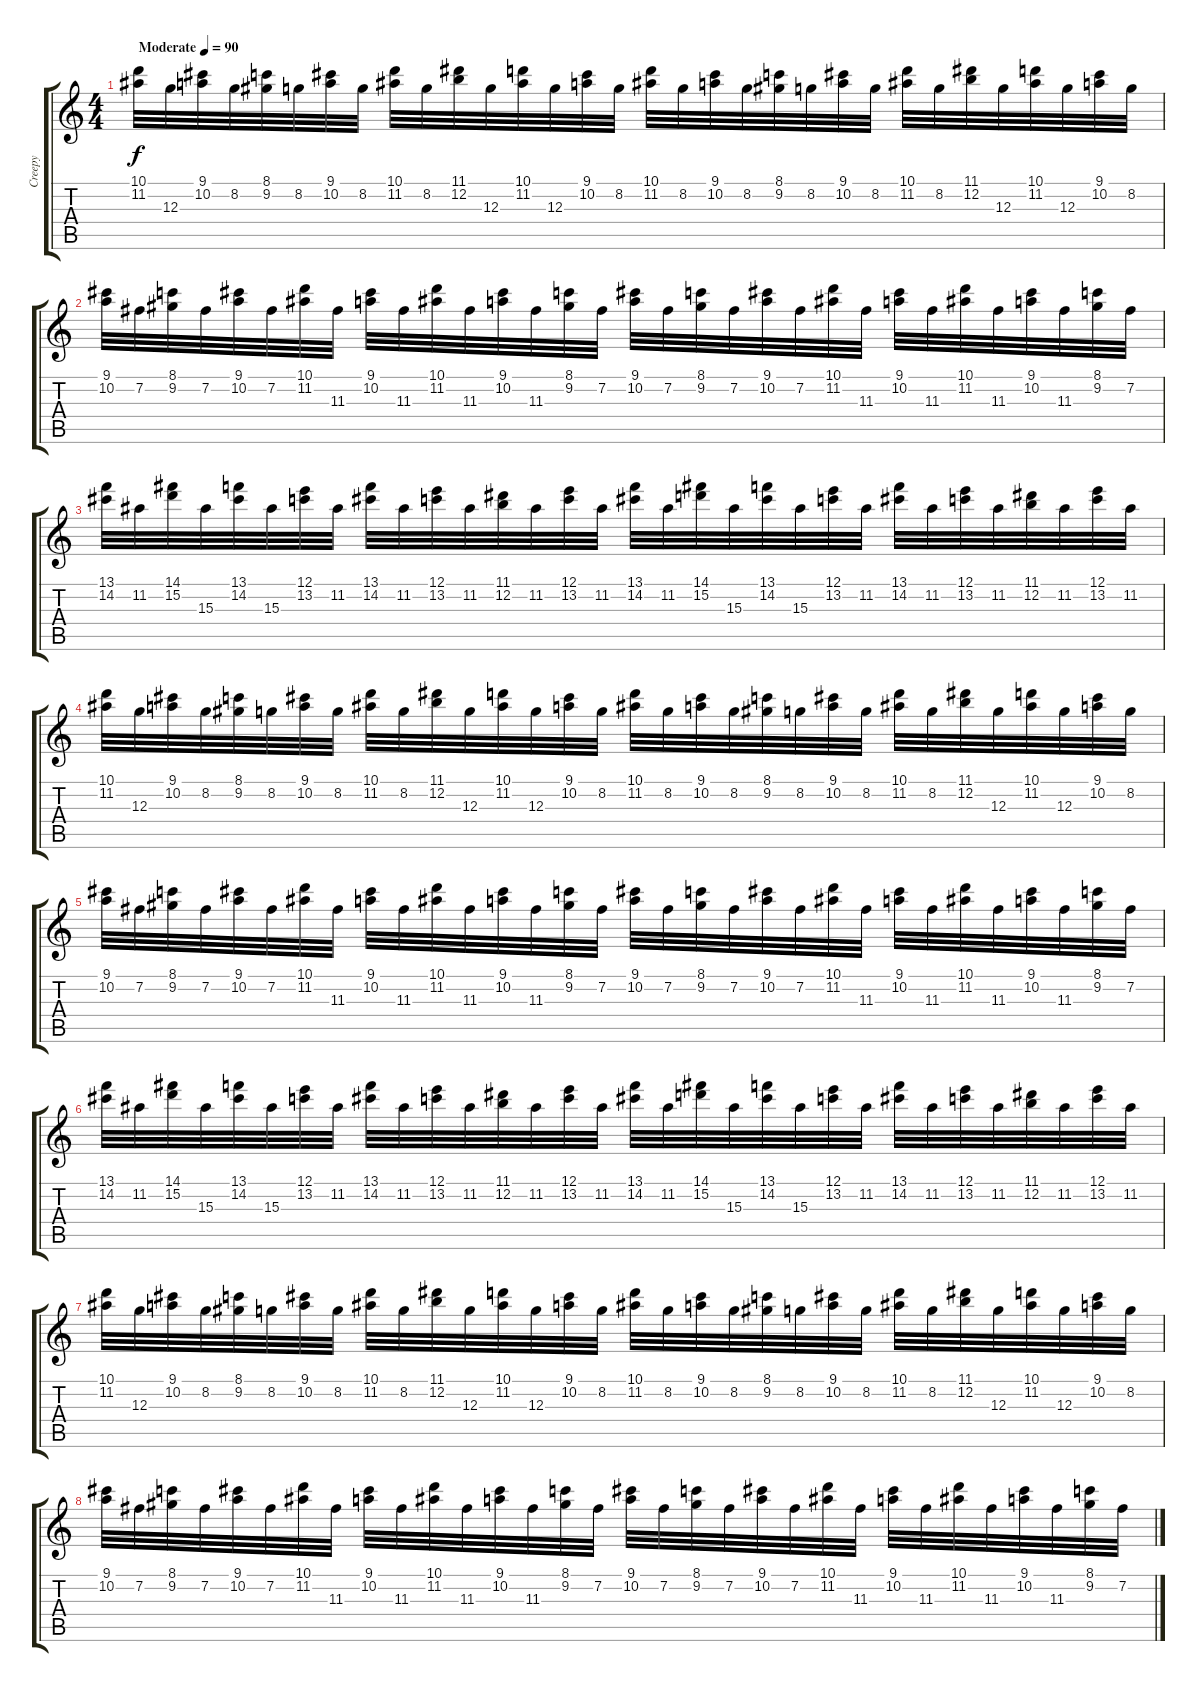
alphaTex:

\track ("Creepy" "Creepy") {instrument distortionguitar}
\staff {score tabs}
\tuning (E4 B3 G3 D3 A2 E2) {hide}
\ts (4 4)
\tempo (90 "Moderate")
\clef g2
\ks c
(10.1 11.2).32{dy f instrument distortionguitar} 12.3.32 (9.1 10.2).32 8.2.32 (8.1 9.2).32 8.2.32 (9.1 10.2).32 8.2.32 (10.1 11.2).32 8.2.32 (11.1 12.2).32 12.3.32 (10.1 11.2).32 12.3.32 (9.1 10.2).32 8.2.32 (10.1 11.2).32 8.2.32 (9.1 10.2).32 8.2.32 (8.1 9.2).32 8.2.32 (9.1 10.2).32 8.2.32 (10.1 11.2).32 8.2.32 (11.1 12.2).32 12.3.32 (10.1 11.2).32 12.3.32 (9.1 10.2).32 8.2.32 |
(9.1 10.2).32 7.2.32 (8.1 9.2).32 7.2.32 (9.1 10.2).32 7.2.32 (10.1 11.2).32 11.3.32 (9.1 10.2).32 11.3.32 (10.1 11.2).32 11.3.32 (9.1 10.2).32 11.3.32 (8.1 9.2).32 7.2.32 (9.1 10.2).32 7.2.32 (8.1 9.2).32 7.2.32 (9.1 10.2).32 7.2.32 (10.1 11.2).32 11.3.32 (9.1 10.2).32 11.3.32 (10.1 11.2).32 11.3.32 (9.1 10.2).32 11.3.32 (8.1 9.2).32 7.2.32 |
(13.1 14.2).32 11.2.32 (14.1 15.2).32 15.3.32 (13.1 14.2).32 15.3.32 (12.1 13.2).32 11.2.32 (13.1 14.2).32 11.2.32 (12.1 13.2).32 11.2.32 (11.1 12.2).32 11.2.32 (12.1 13.2).32 11.2.32 (13.1 14.2).32 11.2.32 (14.1 15.2).32 15.3.32 (13.1 14.2).32 15.3.32 (12.1 13.2).32 11.2.32 (13.1 14.2).32 11.2.32 (12.1 13.2).32 11.2.32 (11.1 12.2).32 11.2.32 (12.1 13.2).32 11.2.32 |
(10.1 11.2).32 12.3.32 (9.1 10.2).32 8.2.32 (8.1 9.2).32 8.2.32 (9.1 10.2).32 8.2.32 (10.1 11.2).32 8.2.32 (11.1 12.2).32 12.3.32 (10.1 11.2).32 12.3.32 (9.1 10.2).32 8.2.32 (10.1 11.2).32 8.2.32 (9.1 10.2).32 8.2.32 (8.1 9.2).32 8.2.32 (9.1 10.2).32 8.2.32 (10.1 11.2).32 8.2.32 (11.1 12.2).32 12.3.32 (10.1 11.2).32 12.3.32 (9.1 10.2).32 8.2.32 |
(9.1 10.2).32 7.2.32 (8.1 9.2).32 7.2.32 (9.1 10.2).32 7.2.32 (10.1 11.2).32 11.3.32 (9.1 10.2).32 11.3.32 (10.1 11.2).32 11.3.32 (9.1 10.2).32 11.3.32 (8.1 9.2).32 7.2.32 (9.1 10.2).32 7.2.32 (8.1 9.2).32 7.2.32 (9.1 10.2).32 7.2.32 (10.1 11.2).32 11.3.32 (9.1 10.2).32 11.3.32 (10.1 11.2).32 11.3.32 (9.1 10.2).32 11.3.32 (8.1 9.2).32 7.2.32 |
(13.1 14.2).32 11.2.32 (14.1 15.2).32 15.3.32 (13.1 14.2).32 15.3.32 (12.1 13.2).32 11.2.32 (13.1 14.2).32 11.2.32 (12.1 13.2).32 11.2.32 (11.1 12.2).32 11.2.32 (12.1 13.2).32 11.2.32 (13.1 14.2).32 11.2.32 (14.1 15.2).32 15.3.32 (13.1 14.2).32 15.3.32 (12.1 13.2).32 11.2.32 (13.1 14.2).32 11.2.32 (12.1 13.2).32 11.2.32 (11.1 12.2).32 11.2.32 (12.1 13.2).32 11.2.32 |
(10.1 11.2).32 12.3.32 (9.1 10.2).32 8.2.32 (8.1 9.2).32 8.2.32 (9.1 10.2).32 8.2.32 (10.1 11.2).32 8.2.32 (11.1 12.2).32 12.3.32 (10.1 11.2).32 12.3.32 (9.1 10.2).32 8.2.32 (10.1 11.2).32 8.2.32 (9.1 10.2).32 8.2.32 (8.1 9.2).32 8.2.32 (9.1 10.2).32 8.2.32 (10.1 11.2).32 8.2.32 (11.1 12.2).32 12.3.32 (10.1 11.2).32 12.3.32 (9.1 10.2).32 8.2.32 |
(9.1 10.2).32 7.2.32 (8.1 9.2).32 7.2.32 (9.1 10.2).32 7.2.32 (10.1 11.2).32 11.3.32 (9.1 10.2).32 11.3.32 (10.1 11.2).32 11.3.32 (9.1 10.2).32 11.3.32 (8.1 9.2).32 7.2.32 (9.1 10.2).32 7.2.32 (8.1 9.2).32 7.2.32 (9.1 10.2).32 7.2.32 (10.1 11.2).32 11.3.32 (9.1 10.2).32 11.3.32 (10.1 11.2).32 11.3.32 (9.1 10.2).32 11.3.32 (8.1 9.2).32 7.2.32
